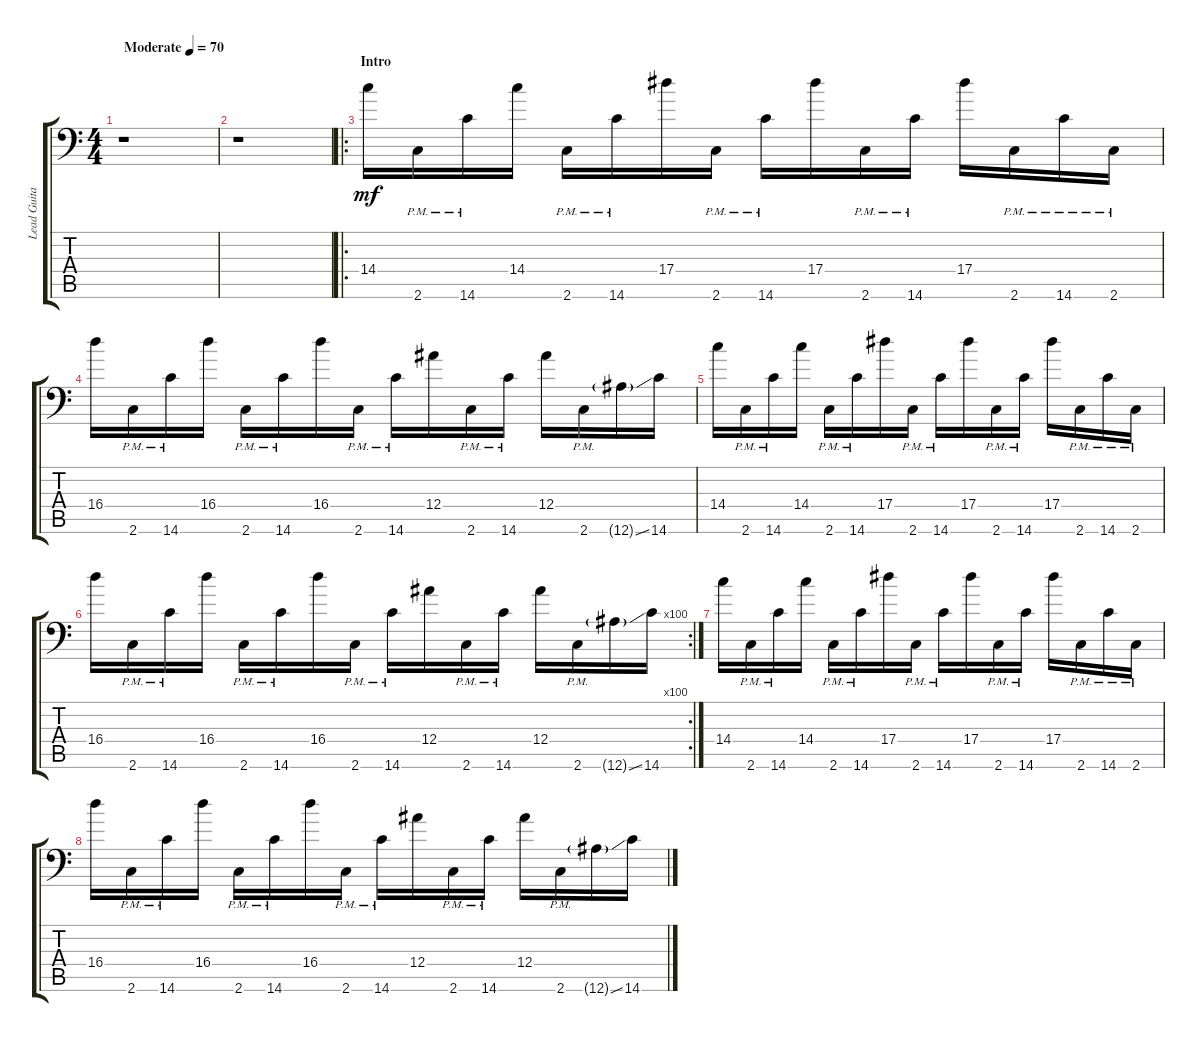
\track ("Lead Guitar" "Lead Guita") {instrument overdrivenguitar}
\staff {score tabs}
\tuning (C4 G3 Eb3 Bb2 F2 Bb1) {hide}
\ts (4 4)
\tempo (70 "Moderate")
\clef f4
\ks c
r.1{dy mf instrument overdrivenguitar} |
r.1 |
\ro
\section ("" "Intro")
14.4.16 2.6{pm}.16 14.6{pm}.16 14.4.16 2.6{pm}.16 14.6{pm}.16 17.4.16 2.6{pm}.16 14.6{pm}.16 17.4.16 2.6{pm}.16 14.6{pm}.16 17.4.16 2.6{pm}.16 14.6{pm}.16 2.6{pm}.16 |
16.4.16 2.6{pm}.16 14.6{pm}.16 16.4.16 2.6{pm}.16 14.6{pm}.16 16.4.16 2.6{pm}.16 14.6{pm}.16 12.4.16 2.6{pm}.16 14.6{pm}.16 12.4.16 2.6{pm}.16 12.6{ss g}.16 14.6.16 |
14.4.16 2.6{pm}.16 14.6{pm}.16 14.4.16 2.6{pm}.16 14.6{pm}.16 17.4.16 2.6{pm}.16 14.6{pm}.16 17.4.16 2.6{pm}.16 14.6{pm}.16 17.4.16 2.6{pm}.16 14.6{pm}.16 2.6{pm}.16 |
\rc 100
16.4.16 2.6{pm}.16 14.6{pm}.16 16.4.16 2.6{pm}.16 14.6{pm}.16 16.4.16 2.6{pm}.16 14.6{pm}.16 12.4.16 2.6{pm}.16 14.6{pm}.16 12.4.16 2.6{pm}.16 12.6{ss g}.16 14.6.16 |
14.4.16 2.6{pm}.16 14.6{pm}.16 14.4.16 2.6{pm}.16 14.6{pm}.16 17.4.16 2.6{pm}.16 14.6{pm}.16 17.4.16 2.6{pm}.16 14.6{pm}.16 17.4.16 2.6{pm}.16 14.6{pm}.16 2.6{pm}.16 |
16.4.16 2.6{pm}.16 14.6{pm}.16 16.4.16 2.6{pm}.16 14.6{pm}.16 16.4.16 2.6{pm}.16 14.6{pm}.16 12.4.16 2.6{pm}.16 14.6{pm}.16 12.4.16 2.6{pm}.16 12.6{ss g}.16 14.6.16
